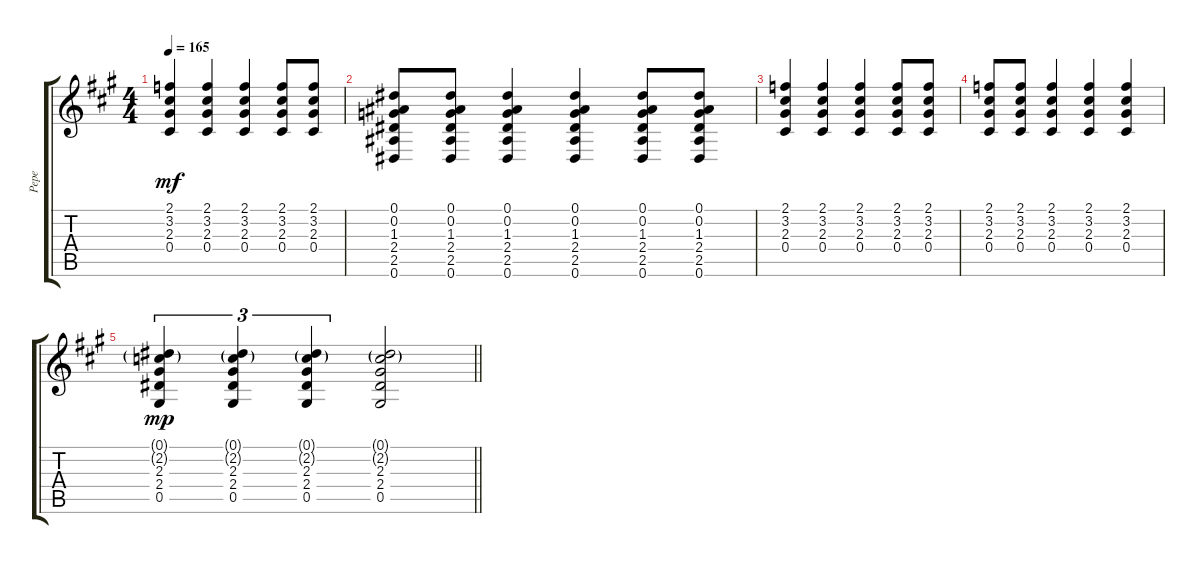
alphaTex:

\track ("Pepe" "Pepe") {instrument acousticguitarsteel}
\staff {score tabs}
\tuning (Eb4 Bb3 Gb3 Db3 Ab2 Eb2) {hide}
\ts (4 4)
\tempo 165
\clef g2
\ks a
(2.1 3.2 2.3 0.4).4{dy mf} (2.1 3.2 2.3 0.4).4 (2.1 3.2 2.3 0.4).4 (2.1 3.2 2.3 0.4).8 (2.1 3.2 2.3 0.4).8 |
(0.1 0.2 1.3 2.4 2.5 0.6).8 (0.1 0.2 1.3 2.4 2.5 0.6).8 (0.1 0.2 1.3 2.4 2.5 0.6).4 (0.1 0.2 1.3 2.4 2.5 0.6).4 (0.1 0.2 1.3 2.4 2.5 0.6).8 (0.1 0.2 1.3 2.4 2.5 0.6).8 |
(2.1 3.2 2.3 0.4).4 (2.1 3.2 2.3 0.4).4 (2.1 3.2 2.3 0.4).4 (2.1 3.2 2.3 0.4).8 (2.1 3.2 2.3 0.4).8 |
(2.1 3.2 2.3 0.4).8 (2.1 3.2 2.3 0.4).8 (2.1 3.2 2.3 0.4).4 (2.1 3.2 2.3 0.4).4 (2.1 3.2 2.3 0.4).4 |
\barLineRight lightlight
(0.1{g} 2.2{g} 2.3 2.4 0.5).4{tu (3 2) dy mp} (0.1{g} 2.2{g} 2.3 2.4 0.5).4{tu (3 2)} (0.1{g} 2.2{g} 2.3 2.4 0.5).4{tu (3 2)} (0.1{g} 2.2{g} 2.3 2.4 0.5).2
